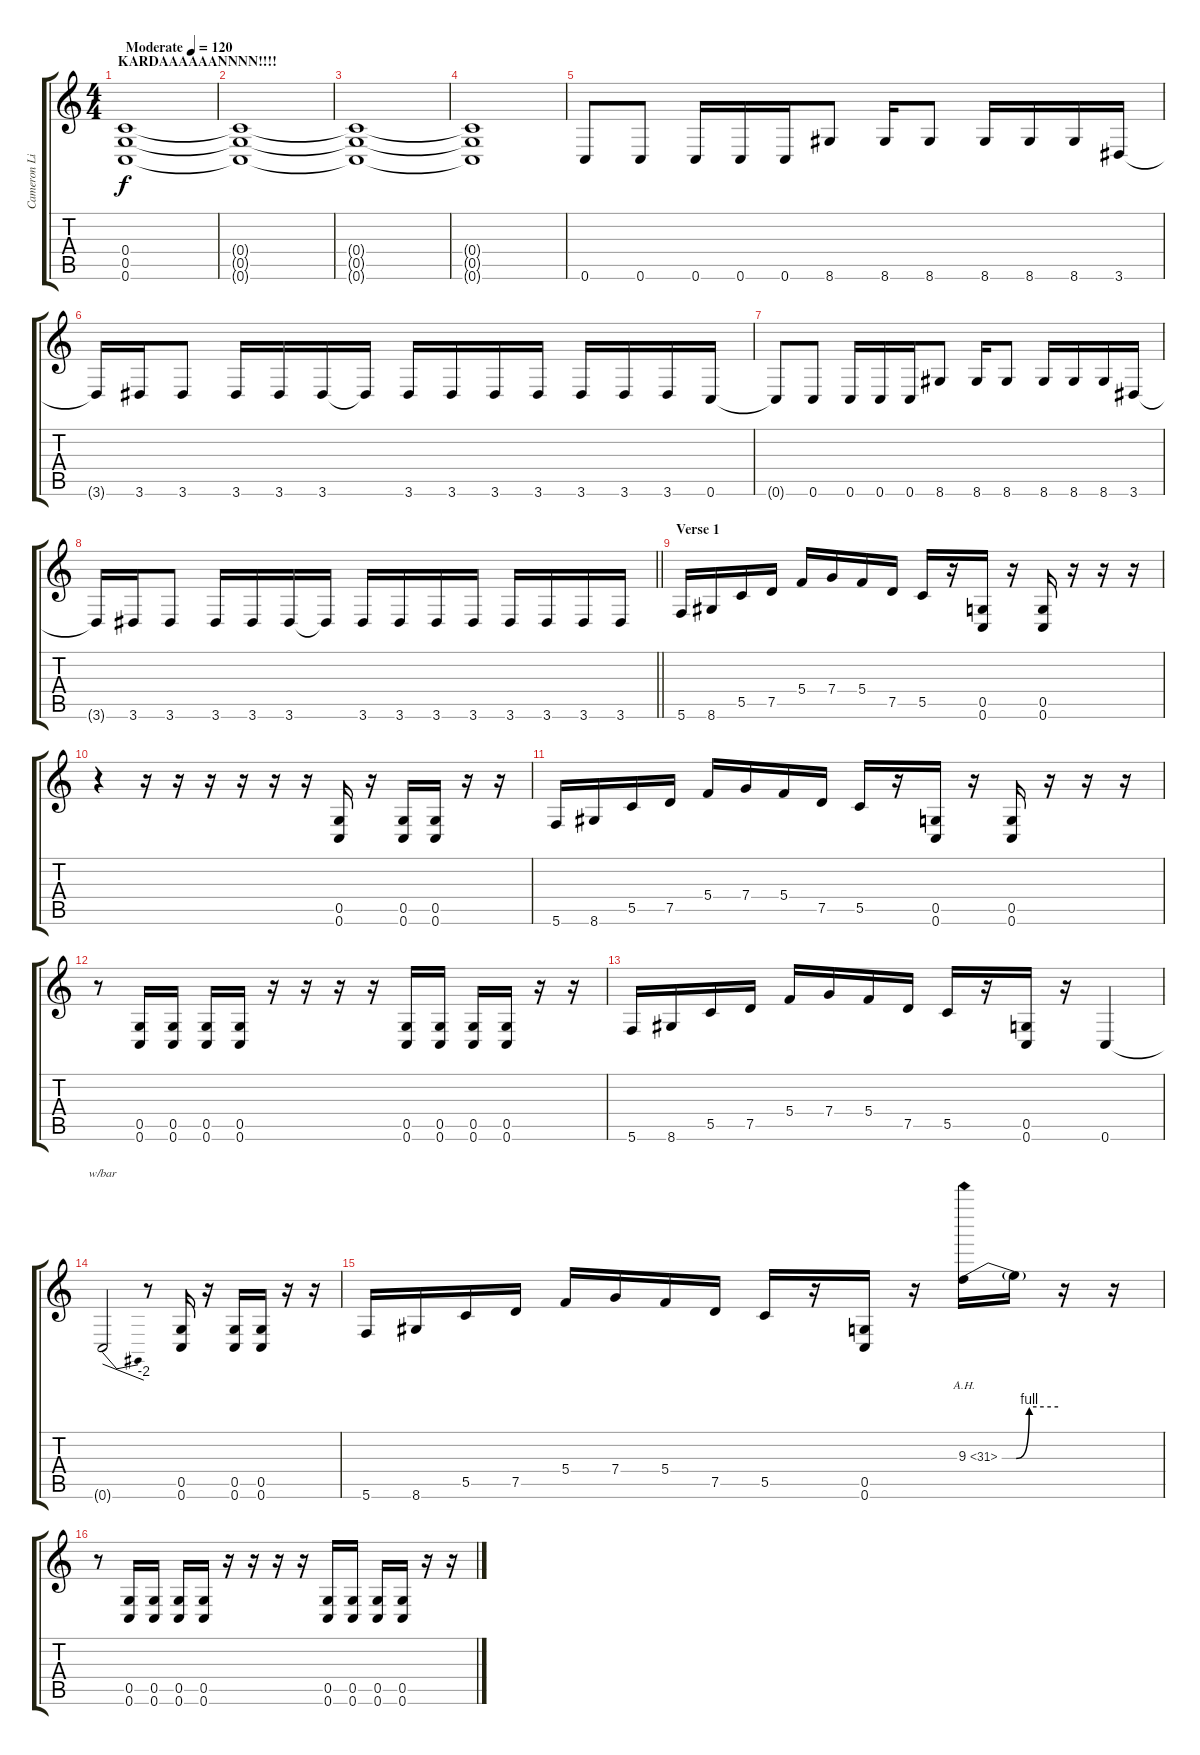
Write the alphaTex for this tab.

\track ("Cameron Liddell" "Cameron Li") {instrument overdrivenguitar}
\staff {score tabs}
\tuning (D4 A3 F3 C3 G2 C2) {hide}
\ts (4 4)
\section ("" "KARDAAAAAANNNN!!!!")
\tempo (120 "Moderate")
\clef g2
\ks c
(0.4 0.5 0.6).1{dy f instrument overdrivenguitar} |
(0.4{t} 0.5{t} 0.6{t}).1 |
(0.4{t} 0.5{t} 0.6{t}).1 |
(0.4{t} 0.5{t} 0.6{t}).1 |
0.6.8 0.6.8 0.6.16 0.6.16 0.6.16 8.6.8 8.6.16 8.6.8 8.6.16 8.6.16 8.6.16 3.6.16 |
3.6{t}.16 3.6.16 3.6.8 3.6.16 3.6.16 3.6.16 3.6{t}.16 3.6.16 3.6.16 3.6.16 3.6.16 3.6.16 3.6.16 3.6.16 0.6.16 |
0.6{t}.8 0.6.8 0.6.16 0.6.16 0.6.16 8.6.8 8.6.16 8.6.8 8.6.16 8.6.16 8.6.16 3.6.16 |
\barLineRight lightlight
3.6{t}.16 3.6.16 3.6.8 3.6.16 3.6.16 3.6.16 3.6{t}.16 3.6.16 3.6.16 3.6.16 3.6.16 3.6.16 3.6.16 3.6.16 3.6.16 |
\section ("" "Verse 1")
5.6.16 8.6.16 5.5.16 7.5.16 5.4.16 7.4.16 5.4.16 7.5.16 5.5.16 r.16 (0.5 0.6).16 r.16 (0.5 0.6).16 r.16 r.16 r.16 |
r.4 r.16 r.16 r.16 r.16 r.16 r.16 (0.5 0.6).16 r.16 (0.5 0.6).16 (0.5 0.6).16 r.16 r.16 |
5.6.16 8.6.16 5.5.16 7.5.16 5.4.16 7.4.16 5.4.16 7.5.16 5.5.16 r.16 (0.5 0.6).16 r.16 (0.5 0.6).16 r.16 r.16 r.16 |
r.8 (0.5 0.6).16 (0.5 0.6).16 (0.5 0.6).16 (0.5 0.6).16 r.16 r.16 r.16 r.16 (0.5 0.6).16 (0.5 0.6).16 (0.5 0.6).16 (0.5 0.6).16 r.16 r.16 |
5.6.16 8.6.16 5.5.16 7.5.16 5.4.16 7.4.16 5.4.16 7.5.16 5.5.16 r.16 (0.5 0.6).16 r.16 0.6.4 |
0.6{t}.2{tbe (dive default 0 0 60 -8)} r.8 (0.5 0.6).16 r.16 (0.5 0.6).16 (0.5 0.6).16 r.16 r.16 |
5.6.16 8.6.16 5.5.16 7.5.16 5.4.16 7.4.16 5.4.16 7.5.16 5.5.16 r.16 (0.5 0.6).16 r.16 9.3{be (custom 0 0 15 0 29 4 60 4) ah 22}.16 9.3{t}.16 r.16 r.16 |
r.8 (0.5 0.6).16 (0.5 0.6).16 (0.5 0.6).16 (0.5 0.6).16 r.16 r.16 r.16 r.16 (0.5 0.6).16 (0.5 0.6).16 (0.5 0.6).16 (0.5 0.6).16 r.16 r.16
